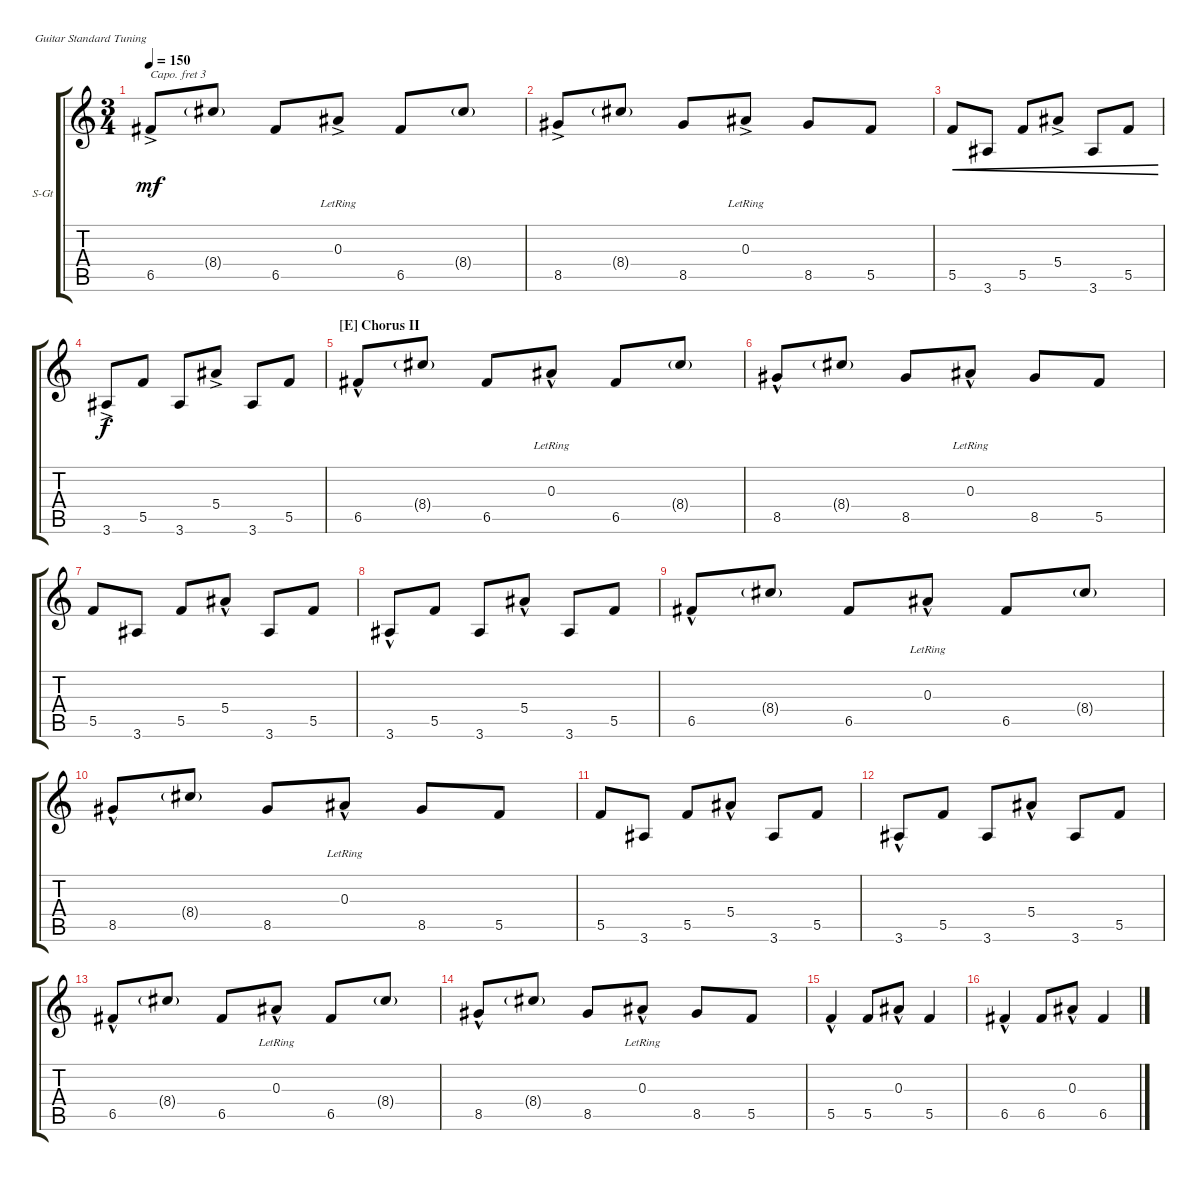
\defaultSystemsLayout 4
\bracketExtendMode groupsimilarinstruments
\firstSystemTrackNameOrientation horizontal
\otherSystemsTrackNameOrientation horizontal
\track ("Steel Guitar" "S-Gt") {instrument acousticguitarsteel}
\staff {score tabs}
\capo 3
\tuning (E4 B3 G3 D3 A2 E2)
\ts (3 4)
\tempo 150
\clef g2
\ks c
6.5{ac}.8{dy mf} 8.4{g}.8 6.5.8 0.3{ac lr}.8 6.5.8 8.4{g}.8 |
8.5{ac}.8 8.4{g}.8 8.5.8 0.3{ac lr}.8 8.5.8 5.5.8 |
5.5.8{cre} 3.6.8{cre} 5.5.8{cre} 5.4{ac}.8{cre} 3.6.8{cre} 5.5.8{cre} |
3.6{ac}.8{dy f} 5.5.8 3.6.8 5.4{ac}.8 3.6.8 5.5.8 |
\section ("E" "Chorus II")
6.5{hac}.8 8.4{g}.8 6.5.8 0.3{hac lr}.8 6.5.8 8.4{g}.8 |
8.5{hac}.8 8.4{g}.8 8.5.8 0.3{hac lr}.8 8.5.8 5.5.8 |
5.5.8 3.6.8 5.5.8 5.4{hac}.8 3.6.8 5.5.8 |
3.6{hac}.8 5.5.8 3.6.8 5.4{hac}.8 3.6.8 5.5.8 |
6.5{hac}.8 8.4{g}.8 6.5.8 0.3{hac lr}.8 6.5.8 8.4{g}.8 |
8.5{hac}.8 8.4{g}.8 8.5.8 0.3{hac lr}.8 8.5.8 5.5.8 |
5.5.8 3.6.8 5.5.8 5.4{hac}.8 3.6.8 5.5.8 |
3.6{hac}.8 5.5.8 3.6.8 5.4{hac}.8 3.6.8 5.5.8 |
6.5{hac}.8 8.4{g}.8 6.5.8 0.3{hac lr}.8 6.5.8 8.4{g}.8 |
8.5{hac}.8 8.4{g}.8 8.5.8 0.3{hac lr}.8 8.5.8 5.5.8 |
5.5{hac}.4 5.5.8 0.3{hac}.8 5.5.4 |
6.5{hac}.4 6.5.8 0.3{hac}.8 6.5.4
